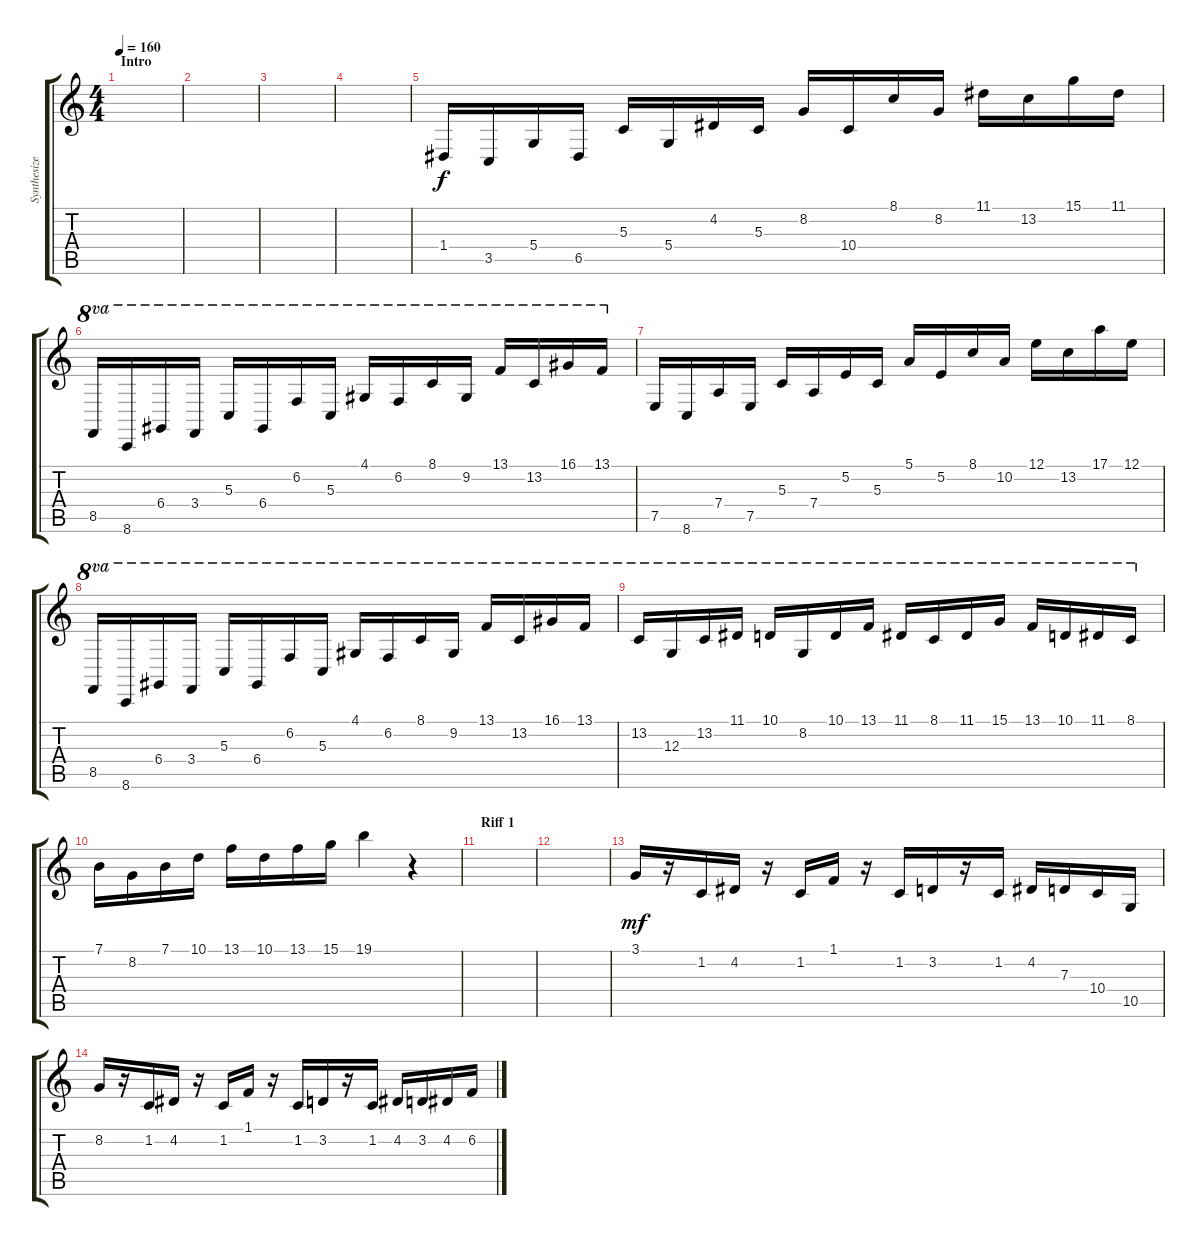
\track ("Synthesizer" "Synthesize") {instrument pad8sweep}
\staff {score tabs}
\tuning (E4 B3 G3 D3 A2 E2) {hide}
\ts (4 4)
\section ("" "Intro")
\tempo 160
\clef g2
\ks c
|
|
|
|
1.4.16 3.5.16 5.4.16 6.5.16 5.3.16 5.4.16 4.2.16 5.3.16 8.2.16 10.4.16 8.1.16 8.2.16 11.1.16 13.2.16 15.1.16 11.1.16 |
8.5.16{ot 8va} 8.6.16{ot 8va} 6.4.16{ot 8va} 3.4.16{ot 8va} 5.3.16{ot 8va} 6.4.16{ot 8va} 6.2.16{ot 8va} 5.3.16{ot 8va} 4.1.16{ot 8va} 6.2.16{ot 8va} 8.1.16{ot 8va} 9.2.16{ot 8va} 13.1.16{ot 8va} 13.2.16{ot 8va} 16.1.16{ot 8va} 13.1.16{ot 8va} |
7.5.16 8.6.16 7.4.16 7.5.16 5.3.16 7.4.16 5.2.16 5.3.16 5.1.16 5.2.16 8.1.16 10.2.16 12.1.16 13.2.16 17.1.16 12.1.16 |
8.5.16{ot 8va} 8.6.16{ot 8va} 6.4.16{ot 8va} 3.4.16{ot 8va} 5.3.16{ot 8va} 6.4.16{ot 8va} 6.2.16{ot 8va} 5.3.16{ot 8va} 4.1.16{ot 8va} 6.2.16{ot 8va} 8.1.16{ot 8va} 9.2.16{ot 8va} 13.1.16{ot 8va} 13.2.16{ot 8va} 16.1.16{ot 8va} 13.1.16{ot 8va} |
13.2.16{ot 8va} 12.3.16{ot 8va} 13.2.16{ot 8va} 11.1.16{ot 8va} 10.1.16{ot 8va} 8.2.16{ot 8va} 10.1.16{ot 8va} 13.1.16{ot 8va} 11.1.16{ot 8va} 8.1.16{ot 8va} 11.1.16{ot 8va} 15.1.16{ot 8va} 13.1.16{ot 8va} 10.1.16{ot 8va} 11.1.16{ot 8va} 8.1.16{ot 8va} |
7.1.16 8.2.16 7.1.16 10.1.16 13.1.16 10.1.16 13.1.16 15.1.16 19.1.4 r.4 |
\section ("" "Riff 1")
|
|
3.1.16{dy mf} r.16 1.2.16 4.2.16 r.16 1.2.16 1.1.16 r.16 1.2.16 3.2.16 r.16 1.2.16 4.2.16 7.3.16 10.4.16 10.5.16 |
8.2.16 r.16 1.2.16 4.2.16 r.16 1.2.16 1.1.16 r.16 1.2.16 3.2.16 r.16 1.2.16 4.2.16 3.2.16 4.2.16 6.2.16
